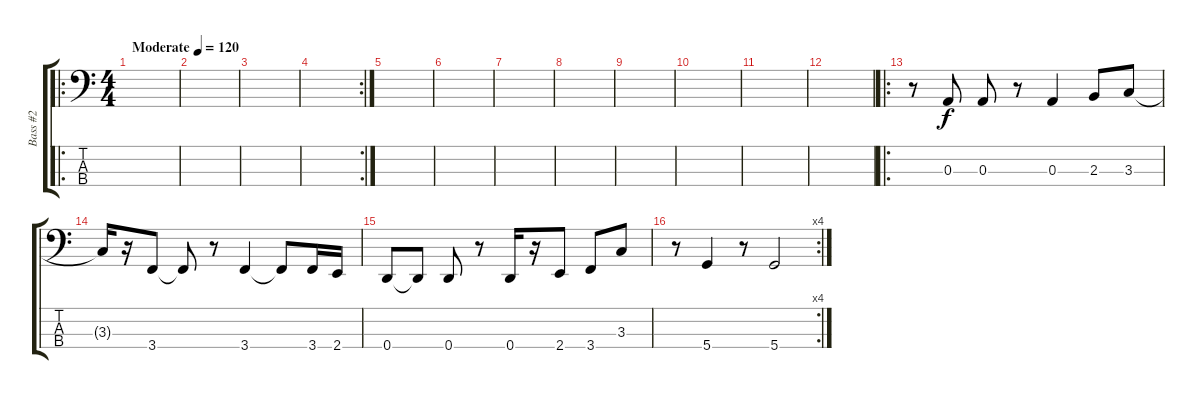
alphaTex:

\track ("Bass #2" "Bass #2") {instrument electricbasspick}
\staff {score tabs}
\tuning (G2 D2 A1 D1) {hide}
\ro
\ts (4 4)
\tempo (120 "Moderate")
\clef f4
\ks c
|
|
|
\rc 2
|
|
|
|
|
|
|
|
|
\ro
r.8 0.3.8 0.3.8 r.8 0.3.4 2.3.8 3.3.8 |
3.3{t}.16 r.16 3.4.8 3.4{t}.8 r.8 3.4.4 3.4{t}.8 3.4.16 2.4.16 |
0.4.8 0.4{t}.8 0.4.8 r.8 0.4.16 r.16 2.4.8 3.4.8 3.3.8 |
\rc 4
r.8 5.4.4 r.8 5.4.2
